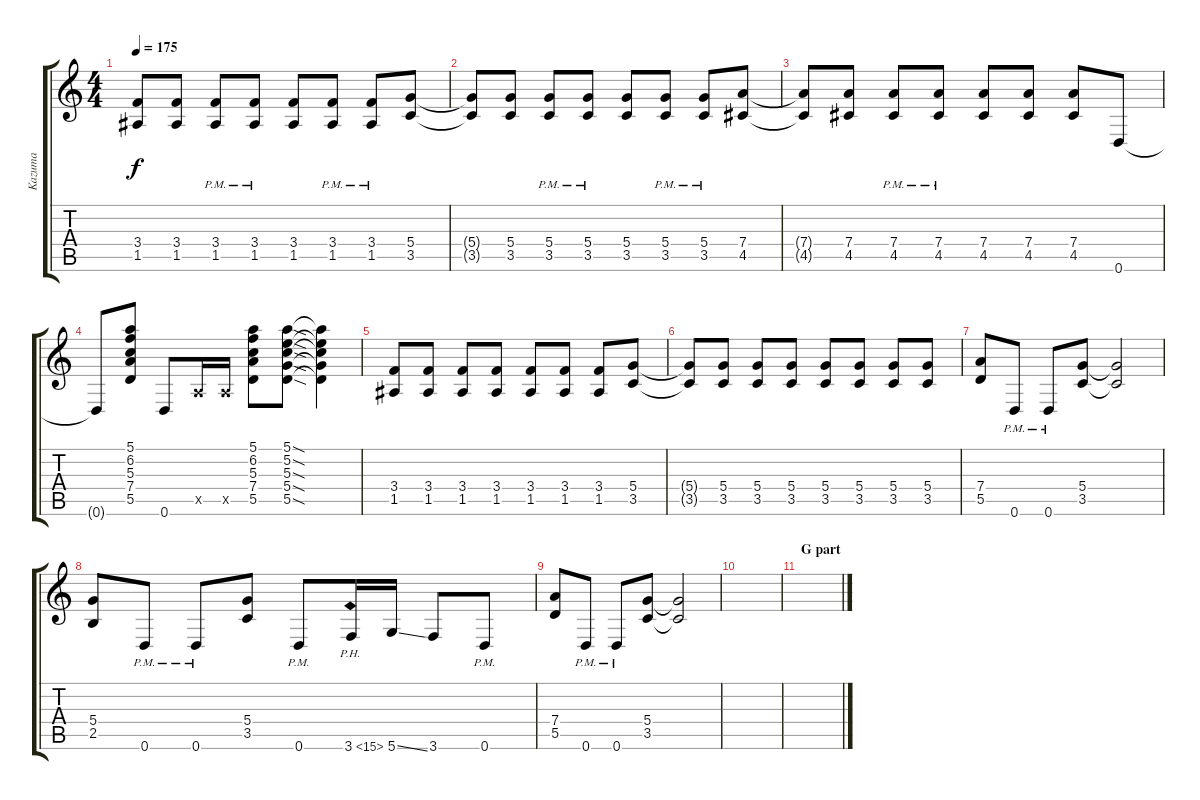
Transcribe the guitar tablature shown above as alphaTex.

\track ("Kazuma" "Kazuma") {instrument distortionguitar}
\staff {score tabs}
\tuning (E4 B3 G3 D3 A2 D2) {hide}
\ts (4 4)
\tempo 175
\clef g2
\ks c
(3.4{t} 1.5{t}).8{dy f} (3.4 1.5).8 (3.4{pm} 1.5{pm}).8 (3.4{pm} 1.5{pm}).8 (3.4 1.5).8 (3.4{pm} 1.5{pm}).8 (3.4{pm} 1.5{pm}).8 (5.4 3.5).8 |
(5.4{t} 3.5{t}).8 (5.4 3.5).8 (5.4{pm} 3.5{pm}).8 (5.4{pm} 3.5{pm}).8 (5.4 3.5).8 (5.4{pm} 3.5{pm}).8 (5.4{pm} 3.5{pm}).8 (7.4 4.5).8 |
(7.4{t} 4.5{t}).8 (7.4 4.5).8 (7.4{pm} 4.5{pm}).8 (7.4{pm} 4.5{pm}).8 (7.4 4.5).8 (7.4 4.5).8 (7.4 4.5).8 0.6.8 |
0.6{t}.8 (5.1 6.2 5.3 7.4 5.5).8 0.6.8 0.5{x}.16 0.5{x}.16 (5.1 6.2 5.3 7.4 5.5).8 (5.1{sod} 5.2{sod} 5.3{sod} 5.4{sod} 5.5{sod}).8 (5.1{t} 5.2{t} 5.3{t} 5.4{t} 5.5{t}).4 |
(3.4 1.5).8 (3.4 1.5).8 (3.4 1.5).8 (3.4 1.5).8 (3.4 1.5).8 (3.4 1.5).8 (3.4 1.5).8 (5.4 3.5).8 |
(5.4{t} 3.5{t}).8 (5.4 3.5).8 (5.4 3.5).8 (5.4 3.5).8 (5.4 3.5).8 (5.4 3.5).8 (5.4 3.5).8 (5.4 3.5).8 |
(7.4 5.5).8 0.6{pm}.8 0.6{pm}.8 (5.4 3.5).8 (5.4{t} 3.5{t}).2 |
(5.4 2.5).8 0.6{pm}.8 0.6{pm}.8 (5.4 3.5).8 0.6{pm}.8 3.6{ph 12}.16 5.6{ss}.16 3.6.8 0.6{pm}.8 |
(7.4 5.5).8 0.6{pm}.8 0.6{pm}.8 (5.4 3.5).8 (5.4{t} 3.5{t}).2 |
|
\section ("" "G part")
